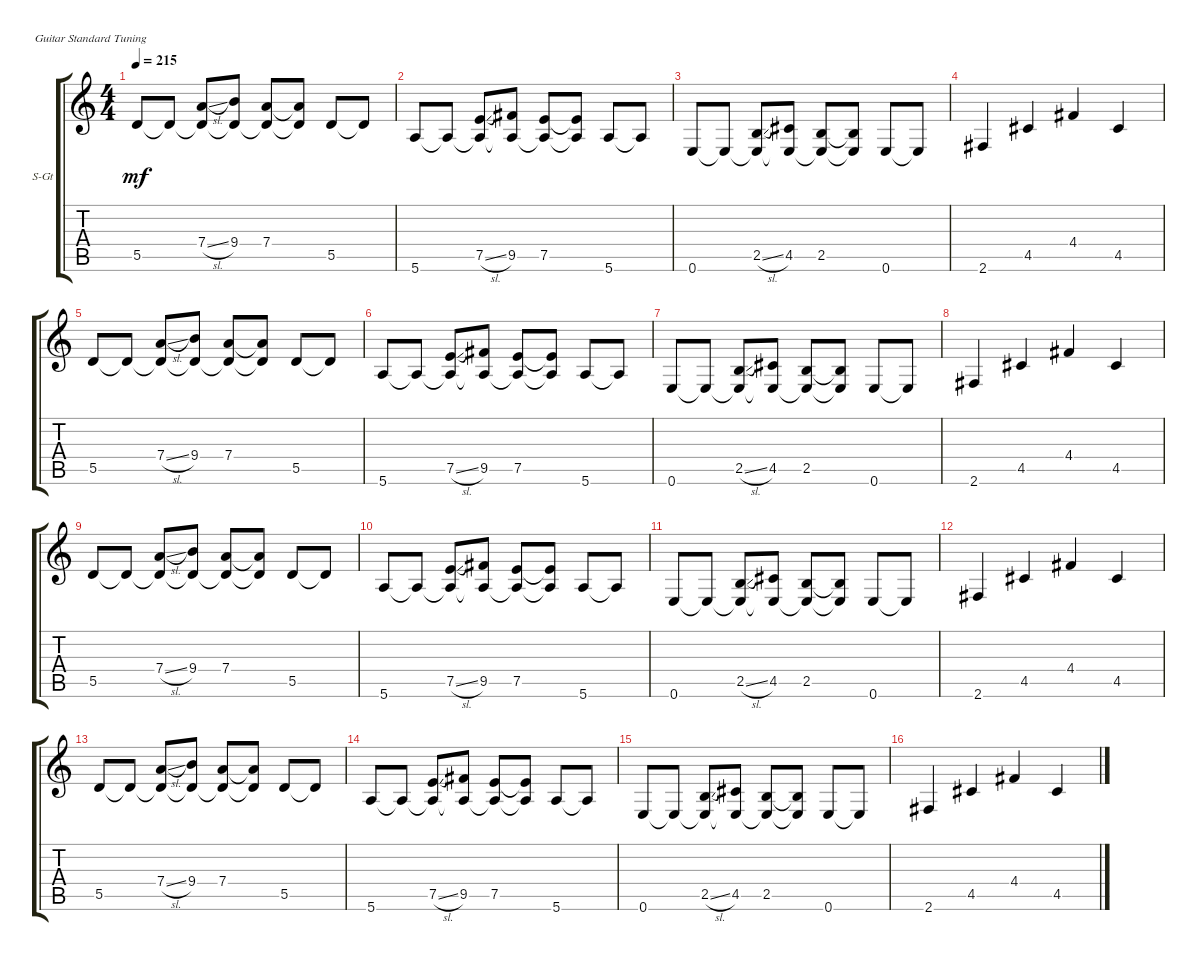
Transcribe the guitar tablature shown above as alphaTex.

\defaultSystemsLayout 4
\bracketExtendMode groupsimilarinstruments
\firstSystemTrackNameOrientation horizontal
\otherSystemsTrackNameOrientation horizontal
\track ("Steel Guitar" "S-Gt") {instrument acousticguitarsteel}
\staff {score tabs}
\tuning (E4 B3 G3 D3 A2 E2)
\ts (4 4)
\tempo 215
\clef g2
\ks c
5.5.8{dy mf instrument acousticguitarsteel} 5.5{t}.8 (7.4{sl} 5.5{t}).8 (9.4 5.5{t}).8 (7.4 5.5{t}).8 (7.4{t} 5.5{t}).8 5.5.8 5.5{t}.8 |
5.6.8 5.6{t}.8 (7.5{sl} 5.6{t}).8 (9.5 5.6{t}).8 (7.5 5.6{t}).8 (5.6{t} 7.5{t}).8 5.6.8 5.6{t}.8 |
0.6.8 0.6{t}.8 (2.5{sl} 0.6{t}).8 (4.5 0.6{t}).8 (2.5 0.6{t}).8 (0.6{t} 2.5{t}).8 0.6.8 0.6{t}.8 |
2.6.4 4.5.4 4.4.4 4.5.4 |
5.5.8 5.5{t}.8 (7.4{sl} 5.5{t}).8 (9.4 5.5{t}).8 (7.4 5.5{t}).8 (7.4{t} 5.5{t}).8 5.5.8 5.5{t}.8 |
5.6.8 5.6{t}.8 (7.5{sl} 5.6{t}).8 (9.5 5.6{t}).8 (7.5 5.6{t}).8 (5.6{t} 7.5{t}).8 5.6.8 5.6{t}.8 |
0.6.8 0.6{t}.8 (2.5{sl} 0.6{t}).8 (4.5 0.6{t}).8 (2.5 0.6{t}).8 (0.6{t} 2.5{t}).8 0.6.8 0.6{t}.8 |
2.6.4 4.5.4 4.4.4 4.5.4 |
5.5.8 5.5{t}.8 (7.4{sl} 5.5{t}).8 (9.4 5.5{t}).8 (7.4 5.5{t}).8 (7.4{t} 5.5{t}).8 5.5.8 5.5{t}.8 |
5.6.8 5.6{t}.8 (7.5{sl} 5.6{t}).8 (9.5 5.6{t}).8 (7.5 5.6{t}).8 (5.6{t} 7.5{t}).8 5.6.8 5.6{t}.8 |
0.6.8 0.6{t}.8 (2.5{sl} 0.6{t}).8 (4.5 0.6{t}).8 (2.5 0.6{t}).8 (0.6{t} 2.5{t}).8 0.6.8 0.6{t}.8 |
2.6.4 4.5.4 4.4.4 4.5.4 |
5.5.8 5.5{t}.8 (7.4{sl} 5.5{t}).8 (9.4 5.5{t}).8 (7.4 5.5{t}).8 (7.4{t} 5.5{t}).8 5.5.8 5.5{t}.8 |
5.6.8 5.6{t}.8 (7.5{sl} 5.6{t}).8 (9.5 5.6{t}).8 (7.5 5.6{t}).8 (5.6{t} 7.5{t}).8 5.6.8 5.6{t}.8 |
0.6.8 0.6{t}.8 (2.5{sl} 0.6{t}).8 (4.5 0.6{t}).8 (2.5 0.6{t}).8 (0.6{t} 2.5{t}).8 0.6.8 0.6{t}.8 |
2.6.4 4.5.4 4.4.4 4.5.4
